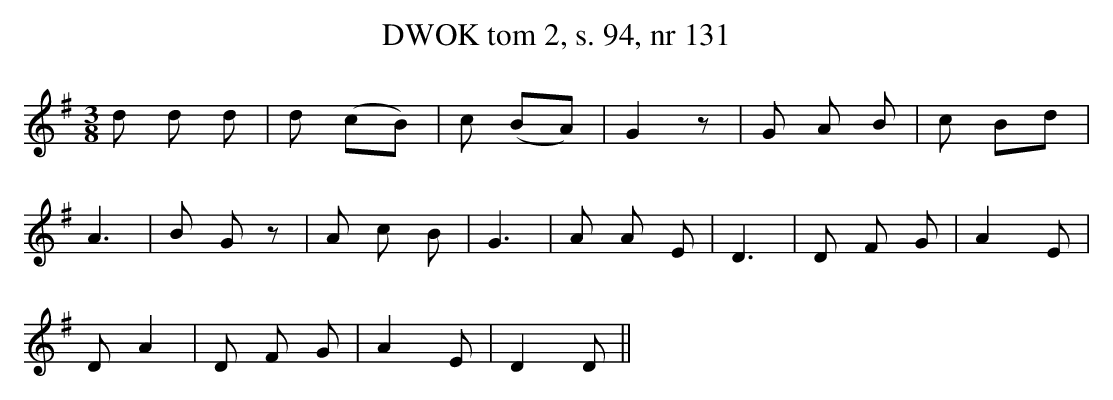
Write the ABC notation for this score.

X:1
T: DWOK tom 2, s. 94, nr 131
L: 1/16
M: 3/8
K: G
d2 d2 d2 |\
d2 (c2B2)|\
c2 (B2A2)|\
G4 z2 |\
G2 A2 B2 |\
c2 B2d2 |
A6 |\
B2 G2 z2 |\
A2 c2 B2 |\
G6 |\
A2 A2 E2 |\
D6 |\
D2 F2 G2 |\
A4 E2 |
D2 A4 |\
D2 F2 G2 |\
A4 E2 |\
D4 D2 ||
